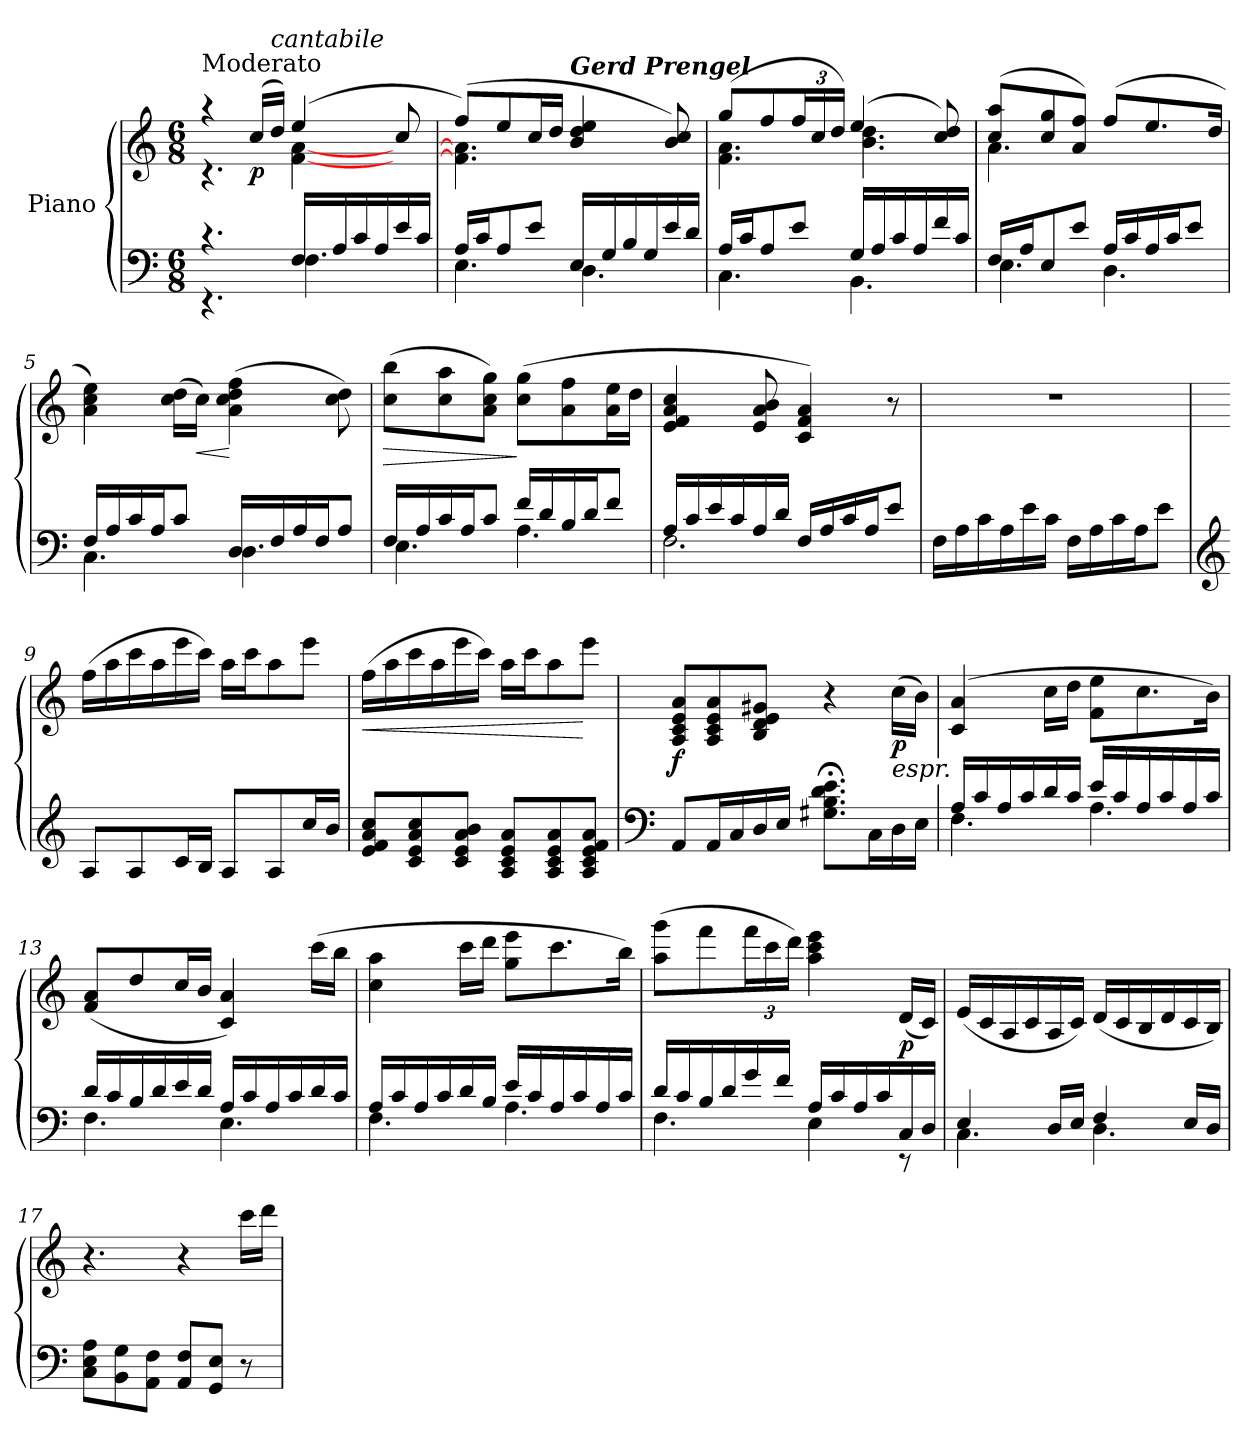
**kern	**kern	**dynam
*part1	*part1	*part1
*staff2	*staff1	*staff1/2
*I"Piano	*	*
*clefF4	*clefG2	*
*k[]	*k[]	*
*C:	*C:	*
*M6/8	*M6/8	*
=1	=1	=1
*^	*^	*
!	!	!LO:TX:a:t=Moderato	!	!
4.rc	4.rEE	4raa	4.rc	.
!	!	!	!	!LO:DY:b
.	.	(>16cc/LL	.	p
!	!	!LO:TX:a:i:t=cantabile	!	!
.	.	16dd/JJ)	.	.
16F/LL	4.F\	(>4ee/	[<4f\ [<4a\	.
16A/	.	.	.	.
16c/	.	.	.	.
16A/	.	.	.	.
16e/	.	8cc/	8ryy	.
16c/JJ	.	.	.	.
=2	=2	=2	=2	=2
16A/LL	4.E\	(>8ff/L)	4.f\] 4.a\]	.
16c/J	.	.	.	.
8A/	.	8ee/	.	.
8e/J	.	16cc/L	.	.
.	.	16dd/JJ	.	.
!	!	!LO:TX:a:Bi:t=Gerd Prengel	!	!
16E/LL	4.D\	4b/ 4dd/ 4ee/	4.ryy	.
16G/	.	.	.	.
16B/	.	.	.	.
16G/	.	.	.	.
16e/	.	8b/ 8cc/)	.	.
16d/JJ	.	.	.	.
=3	=3	=3	=3	=3
16A/LL	4.C\	(>8gg/L	4.f\ 4.a\	.
16c/J	.	.	.	.
8A/	.	8ff/	.	.
8e/J	.	24ff/L	.	.
.	.	24cc/	.	.
.	.	24dd/JJ)	.	.
16G/LL	4.BB\	(>4ee/	4.b\ 4.dd\	.
16A/	.	.	.	.
16c/	.	.	.	.
16A/	.	.	.	.
16f/	.	8cc/ 8dd/)	.	.
16c/JJ	.	.	.	.
=4	=4	=4	=4	=4
16F/LL	4.E\	(>8cc/ 8aa/L	4.a\	.
16A/J	.	.	.	.
8E/	.	8cc/ 8gg/	.	.
8e/J	.	8a/ 8ff/J)	.	.
16A/LL	4.D\	(>8ff/L	4.ryy	.
16c/	.	.	.	.
16A/	.	8.ee/	.	.
16c/J	.	.	.	.
8e/J	.	.	.	.
.	.	16dd/Jk	.	.
*	*	*v	*v	*
!!LO:LB:g=z
=5	=5	=5	=5
16F/LL	4.C\	4a\ 4cc\ 4ee\)	.
16A/	.	.	.
16c/	.	.	.
16A/J	.	.	.
8c/J	.	(>16cc\ 16dd\LL	.
!	!	!	!LO:HP:b
.	.	16cc\JJ)	<
16D/LL	4.D\	(>4a\ 4cc\ 4dd\ 4ff\	[
16F/	.	.	.
16A/	.	.	.
16F/J	.	.	.
8A/J	.	8cc\ 8dd\)	.
=6	=6	=6	=6
!	!	!	!LO:HP:b
16F/LL	4.E\	(>8cc\ 8bb\L	>
16A/	.	.	.
16c/	.	8cc\ 8aa\	.
16A/J	.	.	.
8c/J	.	8a\ 8cc\ 8gg\J)	.
16f/LL	4.A\	(>8cc\ 8gg\L	]
16d/	.	.	.
16B/	.	8a\ 8ff\	.
16d/J	.	.	.
8f/J	.	16a\ 16ee\L	.
.	.	16dd\JJ	.
=7	=7	=7	=7
16A/LL	2.F\	4e/ 4f/ 4a/ 4cc/	.
16c/	.	.	.
16e/	.	.	.
16c/	.	.	.
16A/	.	8e/ 8a/ 8b/	.
16d/JJ	.	.	.
16F/LL	.	4c/ 4f/ 4a/)	.
16A/	.	.	.
16c/	.	.	.
16A/J	.	.	.
8e/J	.	8r	.
*v	*v	*	*
=8	=8	=8
16F\LL	2.r	.
16A\	.	.
16c\	.	.
16A\	.	.
16e\	.	.
16c\JJ	.	.
16F\LL	.	.
16A\	.	.
16c\	.	.
16A\J	.	.
8e\J	.	.
!!LO:LB:g=z
=9	=9	=9
*clefG2	*	*
8A/L	(>16ff\LL	.
.	16aa\	.
8A/	16ccc\	.
.	16aa\	.
16c/L	16eee\	.
16B/JJ	16ccc\JJ)	.
8A/L	16aa\LL	.
.	16ccc\J	.
8A/	8aa\	.
16cc/L	8eee\J	.
16b/JJ	.	.
=10	=10	=10
!	!	!LO:HP:b
8e/ 8f/ 8a/ 8cc/L	(>16ff\LL	<
.	16aa\	.
8c/ 8e/ 8a/ 8cc/	16ccc\	.
.	16aa\	.
8c/ 8e/ 8a/ 8b/J	16eee\	.
.	16ccc\JJ)	.
8A/ 8c/ 8e/ 8a/L	16aa\LL	.
.	16ccc\J	.
8A/ 8c/ 8e/ 8a/	8aa\	.
8A/ 8c/ 8e/ 8f/ 8a/J	8eee\J	[
=11	=11	=11
*clefF4	*	*
!	!	!LO:DY:b
8AA/L	8A/ 8c/ 8e/ 8a/L	f
16AA/L	8A/ 8c/ 8e/ 8a/	.
16C/	.	.
16D/	8B/ 8d/ 8e/ 8g#X/J	.
16E/JJ	.	.
8.G#X\;< 8.B\;< 8.d\;< 8.e\;<L	4r	.
16C\L	.	.
!	!LO:TX:b:i:t=espr.	!
!	!	!LO:DY:b
16D\	(>16cc\LL	p
16E\JJ	16b\JJ)	.
!!LO:LB:g=z
=12	=12	=12
*^	*	*
16A/LL	4.F\	(>4c/ 4a/	.
16c/	.	.	.
16A/	.	.	.
16c/	.	.	.
16d/	.	16cc\LL	.
16c/JJ	.	16dd\JJ	.
16e/LL	4.A\	8f\ 8ee\L	.
16c/	.	.	.
16A/	.	8.cc\	.
16c/	.	.	.
16A/	.	.	.
16c/JJ	.	16b\Jk)	.
=13	=13	=13	=13
16d/LL	4.F\	(<8f/ 8a/L	.
16c/	.	.	.
16B/	.	8dd/	.
16d/	.	.	.
16e/	.	16cc/L	.
16d/JJ	.	16b/JJ	.
16A/LL	4.E\	4c/ 4a/)	.
16c/	.	.	.
16A/	.	.	.
16c/	.	.	.
16d/	.	(>16ccc\LL	.
16c/JJ	.	16bb\JJ	.
=14	=14	=14	=14
16A/LL	4.F\	4cc\ 4aa\	.
16c/	.	.	.
16A/	.	.	.
16c/	.	.	.
16d/	.	16ccc\LL	.
16B/JJ	.	16ddd\JJ	.
16e/LL	4.A\	8gg\ 8eee\L	.
16c/	.	.	.
16A/	.	8.ccc\	.
16c/	.	.	.
16A/	.	.	.
16c/JJ	.	16bb\Jk)	.
!!LO:PB:g=z
=15	=15	=15	=15
16d/LL	4.F\	(>8aa\ 8ggg\L	.
16c/	.	.	.
16B/	.	8fff\	.
16d/	.	.	.
16g/	.	24fff\L	.
.	.	24ccc\	.
16f/JJ	.	.	.
.	.	24ddd\JJ)	.
16A/LL	4E\	4aa\ 4ccc\ 4eee\	.
16c/	.	.	.
16A/	.	.	.
16c/	.	.	.
!	!	!	!LO:DY:b
16C/	8rEE	(<16d/LL	p
16D/JJ	.	16c/JJ)	.
=16	=16	=16	=16
4E/	4.C\	(<16e/LL	.
.	.	16c/	.
.	.	16A/	.
.	.	16c/	.
16D/LL	.	16A/	.
16E/JJ	.	16c/JJ)	.
4F/	4.D\	(<16d/LL	.
.	.	16c/	.
.	.	16B/	.
.	.	16d/	.
16E/LL	.	16c/	.
16D/JJ	.	16B/JJ)	.
*v	*v	*	*
=17	=17	=17
8C\ 8E\ 8A\L	4.r	.
8BB\ 8G\	.	.
8AA\ 8F\J	.	.
8AA/ 8F/L	4r	.
8GG/ 8E/J	.	.
8r	16ccc\LL	.
.	16ddd\JJ	.
=	=	=
*-	*-	*-
